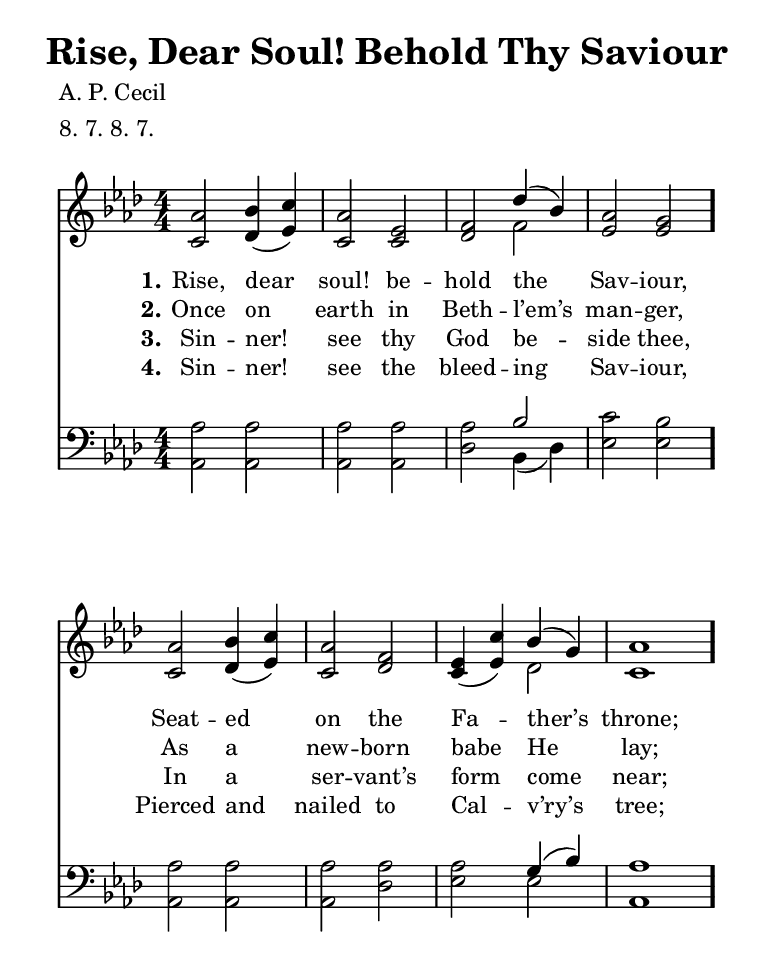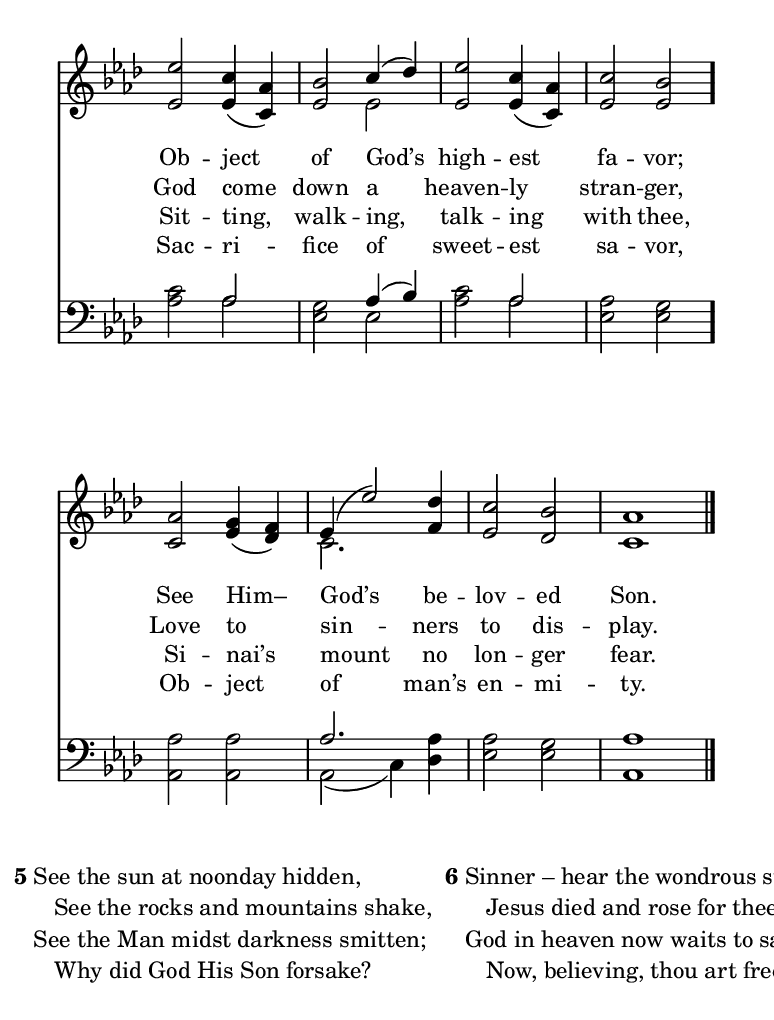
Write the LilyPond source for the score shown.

\include "common/global.ily"
\paper {
  \include "common/paper.ily"
  ragged-bottom = ##t
  system-system-spacing.padding = 11
}

\header{
  %gospel
  hymnnumber = "47"
  title = "Rise, Dear Soul! Behold Thy Saviour"
  tunename = "Suffield"
  meter = "8. 7. 8. 7."
  poet = "A. P. Cecil"
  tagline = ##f
}

% for fermata in MIDI
ta = { \tempo 4=120 }
tb = { \tempo 4=60  }

patternAA = { c2 c4( c4) | c2 c2 | c2 c4( c4) | c2 c2 }
patternAB = { c2 c4( c4) | c2 c2 | c2 c2      | c2 c2 }
patternAC = { c2 c2      | c2 c2 | c2 c2      | c2 c2 }
patternAD = { c2 c2      | c2 c2 | c2 c4( c4) | c2 c2 }

patternBA = { c2 c4( c4) | c2 c2 | c4( c4) c4( c4) | c1 }
patternBB = { c2 c4( c4) | c2 c2 | c4( c4) c2      | c1 }
patternBC = { c2 c2      | c2 c2 | c2      c4( c4) | c1 }
patternBD = { c2 c2      | c2 c2 | c2      c2      | c1 }

patternCA = { c2 c4( c4) | c2 c4( c4) | c2 c4( c4) | c2 c2 }
patternCB = { c2 c4( c4) | c2 c2      | c2 c4( c4) | c2 c2 }
patternCC = { c2 c2      | c2 c4( c4) | c2 c2      | c2 c2 }
patternCD = { c2 c2      | c2 c2      | c2 c2      | c2 c2 }

patternDA = { c2 c4( c4) | c4( c2) c4   | c2 c2 | c1 }
patternDB = { c2 c4( c4) | c2.   c4   | c2 c2 | c1 }
patternDC = { c2 c2      | c2.   c4   | c2 c2 | c1 }
patternDD = { c2 c2      | c2( c4) c4 | c2 c2 | c1 }

global = {
  \include "common/overrides.ily"
  \override Staff.TimeSignature.style = #'numbered
  \time 4/4
  \override Score.MetronomeMark.transparent = ##t % hide all fermata changes too
  \ta
  \key aes \major
  \autoBeamOff
}

notesSoprano = {
\global
\relative c'' {

  \changePitch \patternAA { aes bes c | aes ees | f des' bes | aes g }
  \changePitch \patternBA { aes bes c | aes f | ees c' bes g | aes }
  \changePitch \patternCA { ees' c aes | bes c des | ees c aes | c bes }
  \changePitch \patternDA { aes g f | ees ees' des | c bes | aes }

  \bar "|."

}
}

notesAlto = {
\global
\relative e' {

  \changePitch \patternAB { c des ees | c c | des f | ees ees }
  \changePitch \patternBB { c des ees | c des | c ees des | c }
  \changePitch \patternCB { ees ees c | ees ees | ees ees c | ees ees }
  \changePitch \patternDB { c ees des | c f | ees des | c }

}
}

notesTenor = {
\global
\relative a {

  \changePitch \patternAC { aes aes | aes aes | aes bes | c bes }
  \changePitch \patternBC { aes aes | aes aes | aes g bes | aes }
  \changePitch \patternCC { c aes | g aes bes | c aes | aes g }
  \changePitch \patternDC { aes aes | aes aes | aes g | aes }

}
}

notesBass = {
\global
\relative f, {

  \changePitch \patternAD { aes aes | aes aes | des bes des | ees ees }
  \changePitch \patternBD { aes, aes | aes des | ees ees | aes, }
  \changePitch \patternCD { aes' aes | ees ees | aes aes | ees ees }
  \changePitch \patternDD { aes, aes | aes c des | ees ees | aes, }

}
}

wordsA = \lyricmode {
\set stanza = "1."

Rise, dear soul! be -- hold the Sav -- iour, \bar "."
Seat -- ed on the Fa -- ther’s throne; \bar "." \break
Ob -- ject of God’s high -- est fa -- vor; \bar "."
See Him– God’s be -- lov -- ed Son. \bar "." \break

}

wordsB = \lyricmode {
\set stanza = "2."

Once on earth in Beth -- l’em’s man -- ger,
As a new -- born babe He lay;
God come down a heaven -- ly stran -- ger,
Love to sin -- ners to dis -- play.

}

wordsC = \lyricmode {
\set stanza = "3."

Sin -- ner! see thy God be -- side thee,
In a ser -- vant’s form come near;
Sit -- ting, walk -- ing, talk -- ing with thee,
Si -- nai’s mount no lon -- ger fear.

}

wordsD = \lyricmode {
\set stanza = "4."

Sin -- ner! see the bleed -- ing Sav -- iour,
Pierced and nailed to Cal -- v’ry’s tree;
Sac -- ri -- fice of sweet -- est sa -- vor,
Ob -- ject of man’s en -- mi -- ty.

}

wordsE = \markuplist {

\line { See the sun at noonday hidden, }
\line { { \hspace #2 } See the rocks and mountains shake, }
\line { See the Man midst darkness smitten; }
\line { { \hspace #2 } Why did God His Son forsake? }

}

wordsF = \markuplist {

\line { Sinner – hear the wondrous story: }
\line { { \hspace #2 } Jesus died and rose for thee; }
\line { God in heaven now waits to save thee, }
\line { { \hspace #2 } Now, believing, thou art free. }

}

\score {
  \context ChoirStaff <<
    \context Staff = upper <<
      \set Staff.autoBeaming = ##f
      \set ChoirStaff.systemStartDelimiter = #'SystemStartBar
      \set ChoirStaff.printPartCombineTexts = ##f
      \partcombine #'(2 . 9) \notesSoprano \notesAlto
      \context NullVoice = sopranos { \voiceOne << \notesSoprano >> }
      \context NullVoice = altos { \voiceTwo << \notesAlto >> }
      \context Lyrics = one   \lyricsto sopranos \wordsA
      \context Lyrics = two   \lyricsto sopranos \wordsB
      \context Lyrics = three \lyricsto sopranos \wordsC
      \context Lyrics = four  \lyricsto sopranos \wordsD
    >>
    \context Staff = men <<
      \set Staff.autoBeaming = ##f
      \clef bass
      \set ChoirStaff.printPartCombineTexts = ##f
      \partcombine #'(2 . 9) \notesTenor \notesBass
      \context NullVoice = tenors { \voiceOne << \notesTenor >> }
      \context NullVoice = basses { \voiceTwo << \notesBass >> }
    >>
  >>
  \layout {
    \include "common/layout.ily"
  }
  \midi{
    \include "common/midi.ily"
  }
}

\markup { \fill-line {
  \hspace #0.1
  \line{ \bold 5 \column { \wordsE } }
  \hspace #0.1
  \line{ \bold 6 \column { \wordsF } }
  \hspace #0.1
} }

\version "2.19.49"  % necessary for upgrading to future LilyPond versions.

% vi:set et ts=2 sw=2 ai nocindent syntax=lilypond:
